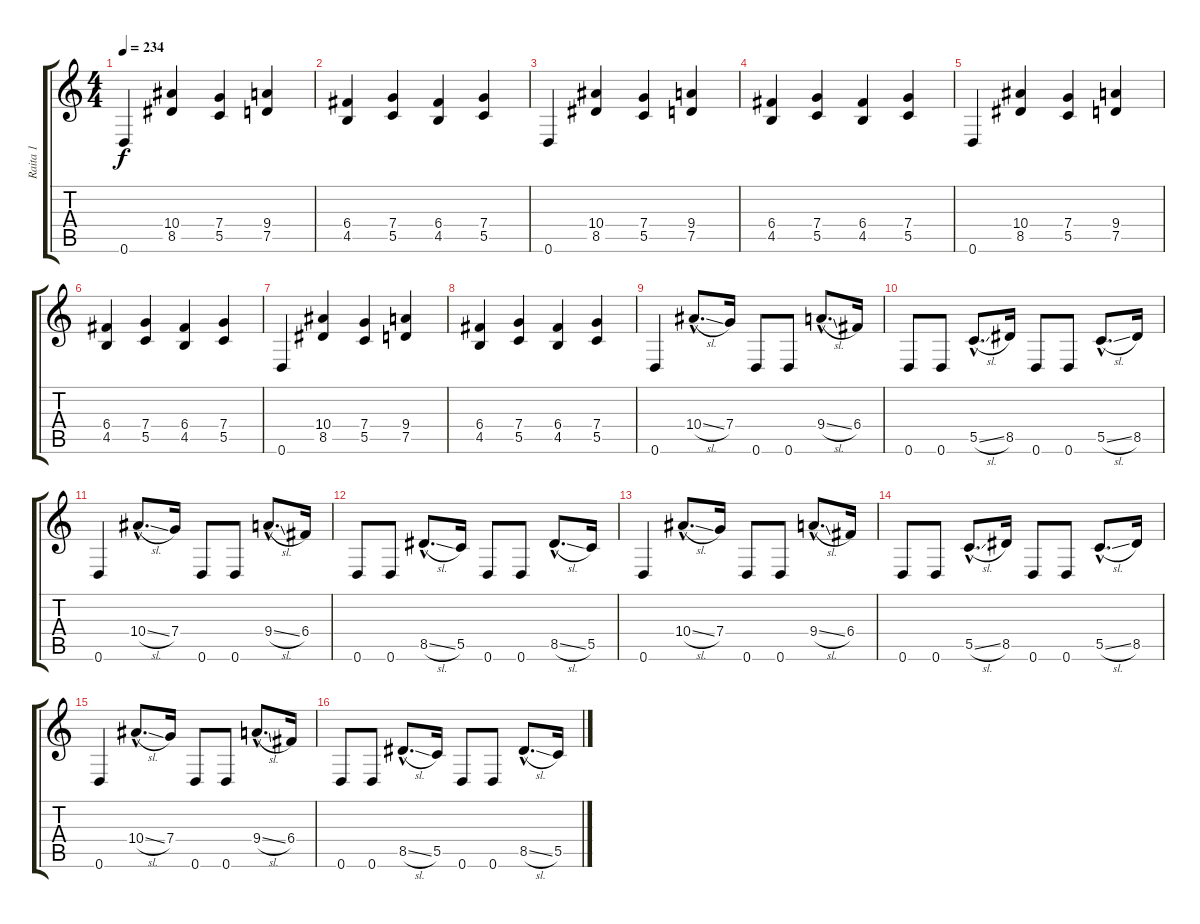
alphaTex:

\track ("Raita 1" "Raita 1") {instrument distortionguitar}
\staff {score tabs}
\tuning (D4 A3 F3 C3 G2 D2) {hide}
\ts (4 4)
\tempo 234
\clef g2
\ks c
0.6.4{dy f} (10.4 8.5).4 (7.4 5.5).4 (9.4 7.5).4 |
(6.4 4.5).4 (7.4 5.5).4 (6.4 4.5).4 (7.4 5.5).4 |
0.6.4 (10.4 8.5).4 (7.4 5.5).4 (9.4 7.5).4 |
(6.4 4.5).4 (7.4 5.5).4 (6.4 4.5).4 (7.4 5.5).4 |
0.6.4 (10.4 8.5).4 (7.4 5.5).4 (9.4 7.5).4 |
(6.4 4.5).4 (7.4 5.5).4 (6.4 4.5).4 (7.4 5.5).4 |
0.6.4 (10.4 8.5).4 (7.4 5.5).4 (9.4 7.5).4 |
(6.4 4.5).4 (7.4 5.5).4 (6.4 4.5).4 (7.4 5.5).4 |
0.6.4 10.4{sl hac}.8{d} 7.4.16 0.6.8 0.6.8 9.4{sl hac}.8{d} 6.4.16 |
0.6.8 0.6.8 5.5{sl hac}.8{d} 8.5.16 0.6.8 0.6.8 5.5{sl hac}.8{d} 8.5.16 |
0.6.4 10.4{sl hac}.8{d} 7.4.16 0.6.8 0.6.8 9.4{sl hac}.8{d} 6.4.16 |
0.6.8 0.6.8 8.5{sl hac}.8{d} 5.5.16 0.6.8 0.6.8 8.5{sl hac}.8{d} 5.5.16 |
0.6.4 10.4{sl hac}.8{d} 7.4.16 0.6.8 0.6.8 9.4{sl hac}.8{d} 6.4.16 |
0.6.8 0.6.8 5.5{sl hac}.8{d} 8.5.16 0.6.8 0.6.8 5.5{sl hac}.8{d} 8.5.16 |
0.6.4 10.4{sl hac}.8{d} 7.4.16 0.6.8 0.6.8 9.4{sl hac}.8{d} 6.4.16 |
0.6.8 0.6.8 8.5{sl hac}.8{d} 5.5.16 0.6.8 0.6.8 8.5{sl hac}.8{d} 5.5.16
